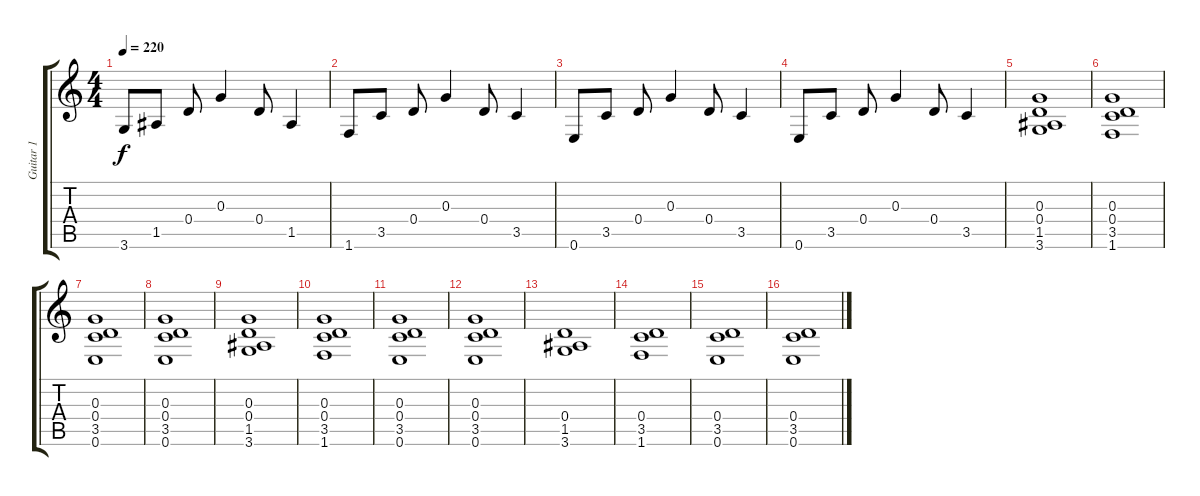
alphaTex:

\track ("Guitar 1" "Guitar 1") {instrument distortionguitar}
\staff {score tabs}
\tuning (E4 B3 G3 D3 A2 E2) {hide}
\ts (4 4)
\tempo 220
\clef g2
\ks c
3.6.8{dy f} 1.5.8 0.4.8 0.3.4 0.4.8 1.5.4 |
1.6.8 3.5.8 0.4.8 0.3.4 0.4.8 3.5.4 |
0.6.8 3.5.8 0.4.8 0.3.4 0.4.8 3.5.4 |
0.6.8 3.5.8 0.4.8 0.3.4 0.4.8 3.5.4 |
(0.3 0.4 1.5 3.6).1 |
(0.3 0.4 3.5 1.6).1 |
(0.3 0.4 3.5 0.6).1 |
(0.3 0.4 3.5 0.6).1 |
(0.3 0.4 1.5 3.6).1 |
(0.3 0.4 3.5 1.6).1 |
(0.3 0.4 3.5 0.6).1 |
(0.3 0.4 3.5 0.6).1 |
(0.4 1.5 3.6).1 |
(0.4 3.5 1.6).1 |
(0.4 3.5 0.6).1 |
(0.4 3.5 0.6).1
